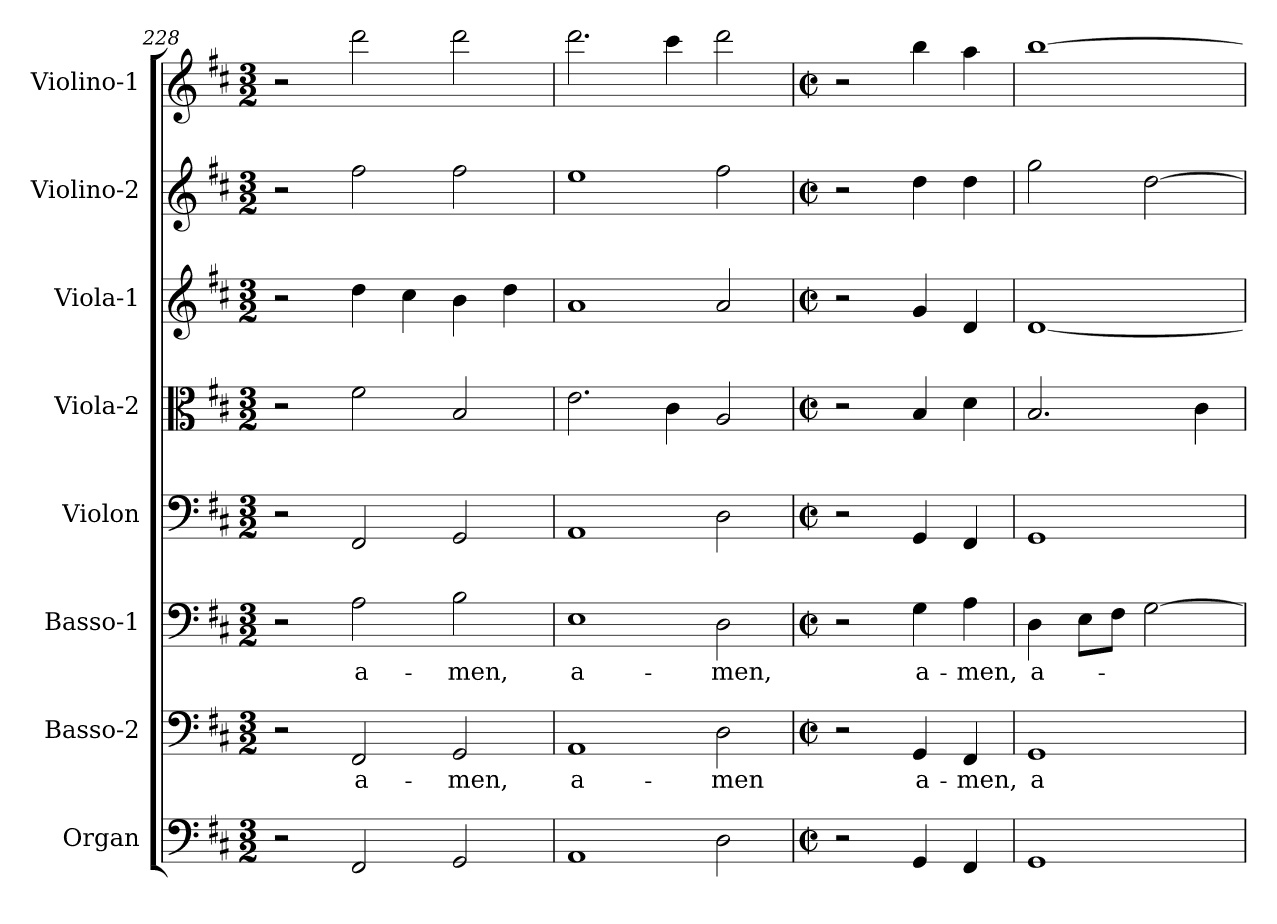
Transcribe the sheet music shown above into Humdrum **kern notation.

**kern	**kern	**text	**kern	**text	**kern	**kern	**kern	**kern	**kern
*part8	*part7	*part7	*part6	*part6	*part5	*part4	*part3	*part2	*part1
*staff8	*staff7	*staff7	*staff6	*staff6	*staff5	*staff4	*staff3	*staff2	*staff1
*I"Organ	*I"Basso-2	*	*I"Basso-1	*	*I"Violon	*I"Viola-2	*I"Viola-1	*I"Violino-2	*I"Violino-1
*I'Org	*I'B2	*	*I'B1	*	*I'Vn	*I'Va-2	*I'Va-1	*I'Vi-2	*I'Vi-1
*clefF4	*clefF4	*	*clefF4	*	*clefF4	*clefC3	*clefG2	*clefG2	*clefG2
*k[f#c#]	*k[f#c#]	*	*k[f#c#]	*	*k[f#c#]	*k[f#c#]	*k[f#c#]	*k[f#c#]	*k[f#c#]
*D:	*D:	*	*D:	*	*D:	*D:	*D:	*D:	*D:
*M3/2	*M3/2	*	*M3/2	*	*M3/2	*M3/2	*M3/2	*M3/2	*M3/2
=228	=228	=228	=228	=228	=228	=228	=228	=228	=228
2r	2r	.	2r	.	2r	2r	2r	2r	2r
!	!	!LO:LY:b	!	!LO:LY:b	!	!	!	!	!
2FF#/	2FF#/	a-	2A\	a-	2FF#/	2f#\	4dd\	2ff#\	2ddd\
.	.	.	.	.	.	.	4cc#\	.	.
!	!	!LO:LY:b	!	!LO:LY:b	!	!	!	!	!
2GG/	2GG/	-men,	2B\	-men,	2GG/	2B/	4b\	2ff#\	2ddd\
.	.	.	.	.	.	.	4dd\	.	.
=229	=229	=229	=229	=229	=229	=229	=229	=229	=229
!	!	!LO:LY:b	!	!LO:LY:b	!	!	!	!	!
1AA	1AA	a-	1E	a-	1AA	2.e\	1a	1ee	2.ddd\
.	.	.	.	.	.	4c#\	.	.	4ccc#\
!	!	!LO:LY:b	!	!LO:LY:b	!	!	!	!	!
2D\	2D\	-men	2D\	-men,	2D\	2A/	2a/	2ff#\	2ddd\
=230	=230	=230	=230	=230	=230	=230	=230	=230	=230
*M2/2	*M2/2	*	*M2/2	*	*M2/2	*M2/2	*M2/2	*M2/2	*M2/2
*met(c|)	*met(c|)	*	*met(c|)	*	*met(c|)	*met(c|)	*met(c|)	*met(c|)	*met(c|)
2r	2r	.	2r	.	2r	2r	2r	2r	2r
!	!	!LO:LY:b	!	!LO:LY:b	!	!	!	!	!
4GG/	4GG/	a-	4G\	a-	4GG/	4B/	4g/	4dd\	4bb\
!	!	!LO:LY:b	!	!LO:LY:b	!	!	!	!	!
4FF#/	4FF#/	-men,	4A\	-men,	4FF#/	4d\	4d/	4dd\	4aa\
=231	=231	=231	=231	=231	=231	=231	=231	=231	=231
!	!	!LO:LY:b	!	!LO:LY:b	!	!	!	!	!
1GG	1GG	a-	4D\	a-	1GG	2.B/	[1d	2gg\	[1bb
.	.	.	8E\L	.	.	.	.	.	.
.	.	.	8F#\J	.	.	.	.	.	.
.	.	.	[2G\	.	.	.	.	[>2dd\	.
.	.	.	.	.	.	4c#\	.	.	.
=	=	=	=	=	=	=	=	=	=
*-	*-	*-	*-	*-	*-	*-	*-	*-	*-
